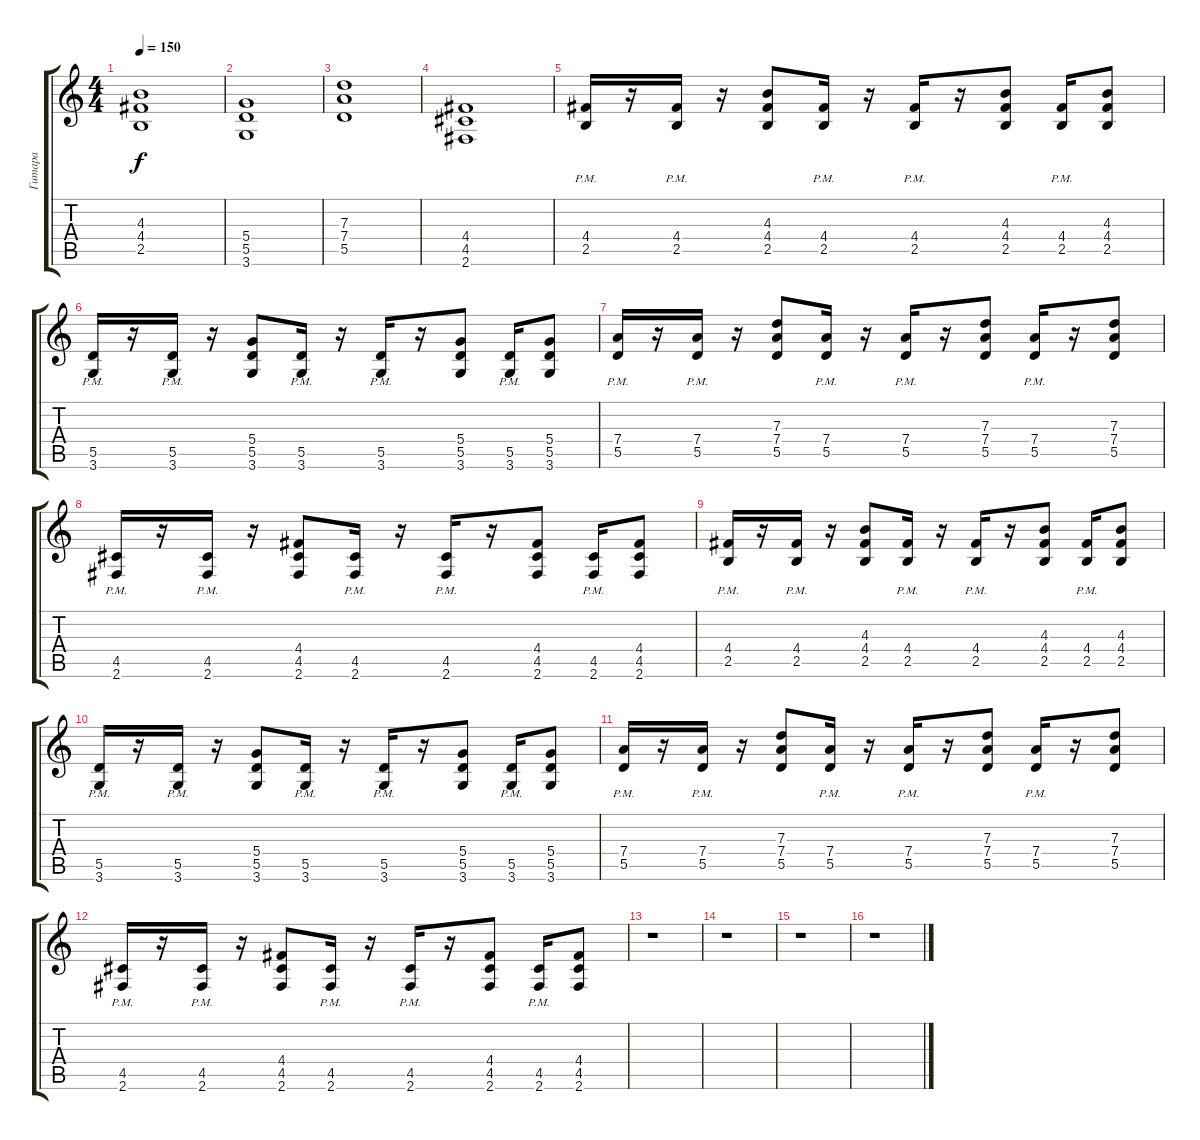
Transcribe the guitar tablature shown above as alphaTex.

\track ("Гитара" "Гитара") {instrument overdrivenguitar}
\staff {score tabs}
\tuning (E4 B3 G3 D3 A2 E2) {hide}
\ts (4 4)
\tempo 150
\clef g2
\ks c
(4.3 4.4 2.5).1{dy f} |
(5.4 5.5 3.6).1 |
(7.3 7.4 5.5).1 |
(4.4 4.5 2.6).1 |
(4.4 2.5{pm}).16 r.16 (4.4 2.5{pm}).16 r.16 (4.3 4.4 2.5).8 (4.4 2.5{pm}).16 r.16 (4.4 2.5{pm}).16 r.16 (4.3 4.4 2.5).8 (4.4 2.5{pm}).16 (4.3 4.4 2.5).8 |
(5.5{pm} 3.6{pm}).16 r.16 (5.5{pm} 3.6{pm}).16 r.16 (5.4 5.5 3.6).8 (5.5{pm} 3.6{pm}).16 r.16 (5.5{pm} 3.6{pm}).16 r.16 (5.4 5.5 3.6).8 (5.5{pm} 3.6{pm}).16 (5.4 5.5 3.6).8 |
(7.4{pm} 5.5{pm}).16 r.16 (7.4{pm} 5.5{pm}).16 r.16 (7.3 7.4 5.5).8 (7.4{pm} 5.5{pm}).16 r.16 (7.4{pm} 5.5{pm}).16 r.16 (7.3 7.4 5.5).8 (7.4{pm} 5.5{pm}).16 r.16 (7.3 7.4 5.5).8 |
(4.5{pm} 2.6{pm}).16 r.16 (4.5{pm} 2.6{pm}).16 r.16 (4.4 4.5 2.6).8 (4.5{pm} 2.6{pm}).16 r.16 (4.5{pm} 2.6{pm}).16 r.16 (4.4 4.5 2.6).8 (4.5{pm} 2.6{pm}).16 (4.4 4.5 2.6).8 |
(4.4 2.5{pm}).16 r.16 (4.4 2.5{pm}).16 r.16 (4.3 4.4 2.5).8 (4.4 2.5{pm}).16 r.16 (4.4 2.5{pm}).16 r.16 (4.3 4.4 2.5).8 (4.4 2.5{pm}).16 (4.3 4.4 2.5).8 |
(5.5{pm} 3.6{pm}).16 r.16 (5.5{pm} 3.6{pm}).16 r.16 (5.4 5.5 3.6).8 (5.5{pm} 3.6{pm}).16 r.16 (5.5{pm} 3.6{pm}).16 r.16 (5.4 5.5 3.6).8 (5.5{pm} 3.6{pm}).16 (5.4 5.5 3.6).8 |
(7.4{pm} 5.5{pm}).16 r.16 (7.4{pm} 5.5{pm}).16 r.16 (7.3 7.4 5.5).8 (7.4{pm} 5.5{pm}).16 r.16 (7.4{pm} 5.5{pm}).16 r.16 (7.3 7.4 5.5).8 (7.4{pm} 5.5{pm}).16 r.16 (7.3 7.4 5.5).8 |
(4.5{pm} 2.6{pm}).16 r.16 (4.5{pm} 2.6{pm}).16 r.16 (4.4 4.5 2.6).8 (4.5{pm} 2.6{pm}).16 r.16 (4.5{pm} 2.6{pm}).16 r.16 (4.4 4.5 2.6).8 (4.5{pm} 2.6{pm}).16 (4.4 4.5 2.6).8 |
r.1 |
r.1 |
r.1 |
r.1
